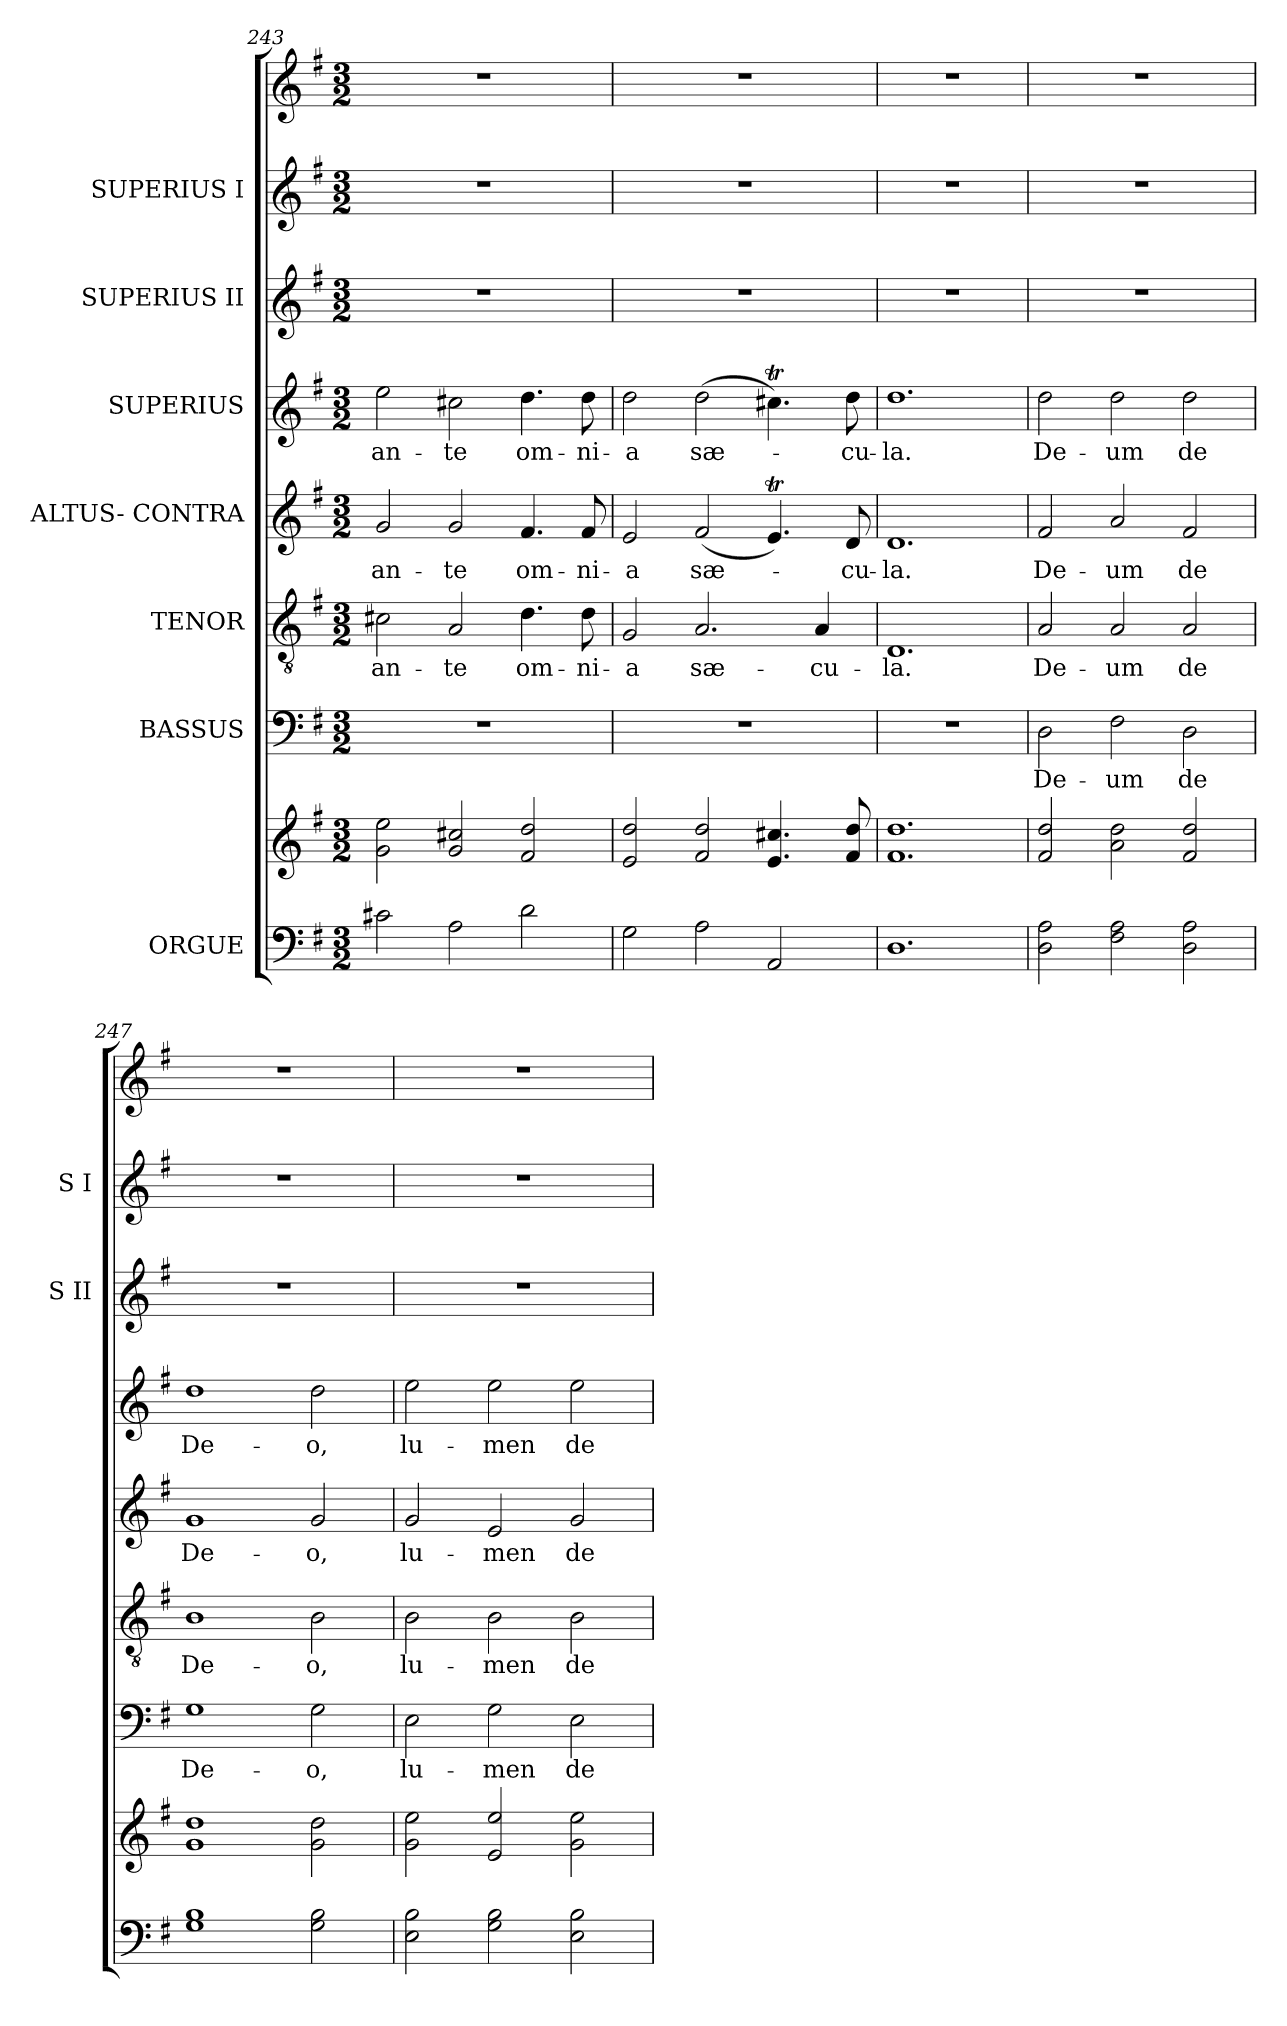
**kern	**kern	**kern	**text	**kern	**text	**kern	**text	**kern	**text	**kern	**kern	**kern
*part8	*part8	*part7	*part7	*part6	*part6	*part5	*part5	*part4	*part4	*part3	*part2	*part1
*staff9	*staff8	*staff7	*staff7	*staff6	*staff6	*staff5	*staff5	*staff4	*staff4	*staff3	*staff2	*staff1
*I"ORGUE	*	*I"BASSUS	*	*I"TENOR	*	*I"ALTUS- CONTRA	*	*I"SUPERIUS	*	*I"SUPERIUS II	*I"SUPERIUS I	*
*	*	*	*	*	*	*	*	*	*	*I'S II	*I'S I	*
*clefF4	*clefG2	*clefF4	*	*clefGv2	*	*clefG2	*	*clefG2	*	*clefG2	*clefG2	*clefG2
*k[f#]	*k[f#]	*k[f#]	*	*k[f#]	*	*k[f#]	*	*k[f#]	*	*k[f#]	*k[f#]	*k[f#]
*e:	*e:	*e:	*	*e:	*	*e:	*	*e:	*	*e:	*e:	*e:
*M3/2	*M3/2	*M3/2	*	*M3/2	*	*M3/2	*	*M3/2	*	*M3/2	*M3/2	*M3/2
=243	=243	=243	=243	=243	=243	=243	=243	=243	=243	=243	=243	=243
!	!	!	!	!	!LO:LY:b	!	!LO:LY:b	!	!LO:LY:b	!	!	!
2c#X\	2g\ 2ee\	1.r	.	2c#X\	an-	2g/	an-	2ee\	an-	1.r	1.r	1.r
!	!	!	!	!	!LO:LY:b	!	!LO:LY:b	!	!LO:LY:b	!	!	!
2A\	2g/ 2cc#X/	.	.	2A/	-te	2g/	-te	2cc#X\	-te	.	.	.
!	!	!	!	!	!LO:LY:b	!	!LO:LY:b	!	!LO:LY:b	!	!	!
2d\	2f#/ 2dd/	.	.	4.d\	om-	4.f#/	om-	4.dd\	om-	.	.	.
!	!	!	!	!	!LO:LY:b	!	!LO:LY:b	!	!LO:LY:b	!	!	!
.	.	.	.	8d\	-ni-	8f#/	-ni-	8dd\	-ni-	.	.	.
!!LO:LB:g=z
=244	=244	=244	=244	=244	=244	=244	=244	=244	=244	=244	=244	=244
!	!	!	!	!	!LO:LY:b	!	!LO:LY:b	!	!LO:LY:b	!	!	!
2G\	2e/ 2dd/	1.r	.	2G/	-a	2e/	-a	2dd\	-a	1.r	1.r	1.r
!	!	!	!	!	!LO:LY:b	!	!LO:LY:b	!	!LO:LY:b	!	!	!
2A\	2f#/ 2dd/	.	.	2.A/	sæ-	(<2f#/	sæ-	(>2dd\	sæ-	.	.	.
2AA/	4.e/ 4.cc#X/	.	.	.	.	4.eT/)	.	4.cc#Xt\)	.	.	.	.
!	!	!	!	!	!LO:LY:b	!	!	!	!	!	!	!
.	.	.	.	4A/	-cu-	.	.	.	.	.	.	.
!	!	!	!	!	!	!	!LO:LY:b	!	!LO:LY:b	!	!	!
.	8f#/ 8dd/	.	.	.	.	8d/	-cu-	8dd\	-cu-	.	.	.
=245	=245	=245	=245	=245	=245	=245	=245	=245	=245	=245	=245	=245
!	!	!	!	!	!LO:LY:b	!	!LO:LY:b	!	!LO:LY:b	!	!	!
1.D	1.f# 1.dd	1.r	.	1.D	-la.	1.d	-la.	1.dd	-la.	1.r	1.r	1.r
=246	=246	=246	=246	=246	=246	=246	=246	=246	=246	=246	=246	=246
!	!	!	!LO:LY:b	!	!LO:LY:b	!	!LO:LY:b	!	!LO:LY:b	!	!	!
2D\ 2A\	2f#/ 2dd/	2D\	De-	2A/	De-	2f#/	De-	2dd\	De-	1.r	1.r	1.r
!	!	!	!LO:LY:b	!	!LO:LY:b	!	!LO:LY:b	!	!LO:LY:b	!	!	!
2F#\ 2A\	2a\ 2dd\	2F#\	-um	2A/	-um	2a/	-um	2dd\	-um	.	.	.
!	!	!	!LO:LY:b	!	!LO:LY:b	!	!LO:LY:b	!	!LO:LY:b	!	!	!
2D\ 2A\	2f#/ 2dd/	2D\	de	2A/	de	2f#/	de	2dd\	de	.	.	.
=247	=247	=247	=247	=247	=247	=247	=247	=247	=247	=247	=247	=247
!	!	!	!LO:LY:b	!	!LO:LY:b	!	!LO:LY:b	!	!LO:LY:b	!	!	!
1G 1B	1g 1dd	1G	De-	1B	De-	1g	De-	1dd	De-	1.r	1.r	1.r
!	!	!	!LO:LY:b	!	!LO:LY:b	!	!LO:LY:b	!	!LO:LY:b	!	!	!
2G\ 2B\	2g\ 2dd\	2G\	-o,	2B\	-o,	2g/	-o,	2dd\	-o,	.	.	.
=248	=248	=248	=248	=248	=248	=248	=248	=248	=248	=248	=248	=248
!	!	!	!LO:LY:b	!	!LO:LY:b	!	!LO:LY:b	!	!LO:LY:b	!	!	!
2E\ 2B\	2g\ 2ee\	2E\	lu-	2B\	lu-	2g/	lu-	2ee\	lu-	1.r	1.r	1.r
!	!	!	!LO:LY:b	!	!LO:LY:b	!	!LO:LY:b	!	!LO:LY:b	!	!	!
2G\ 2B\	2e/ 2ee/	2G\	-men	2B\	-men	2e/	-men	2ee\	-men	.	.	.
!	!	!	!LO:LY:b	!	!LO:LY:b	!	!LO:LY:b	!	!LO:LY:b	!	!	!
2E\ 2B\	2g\ 2ee\	2E\	de	2B\	de	2g/	de	2ee\	de	.	.	.
=	=	=	=	=	=	=	=	=	=	=	=	=
*-	*-	*-	*-	*-	*-	*-	*-	*-	*-	*-	*-	*-
